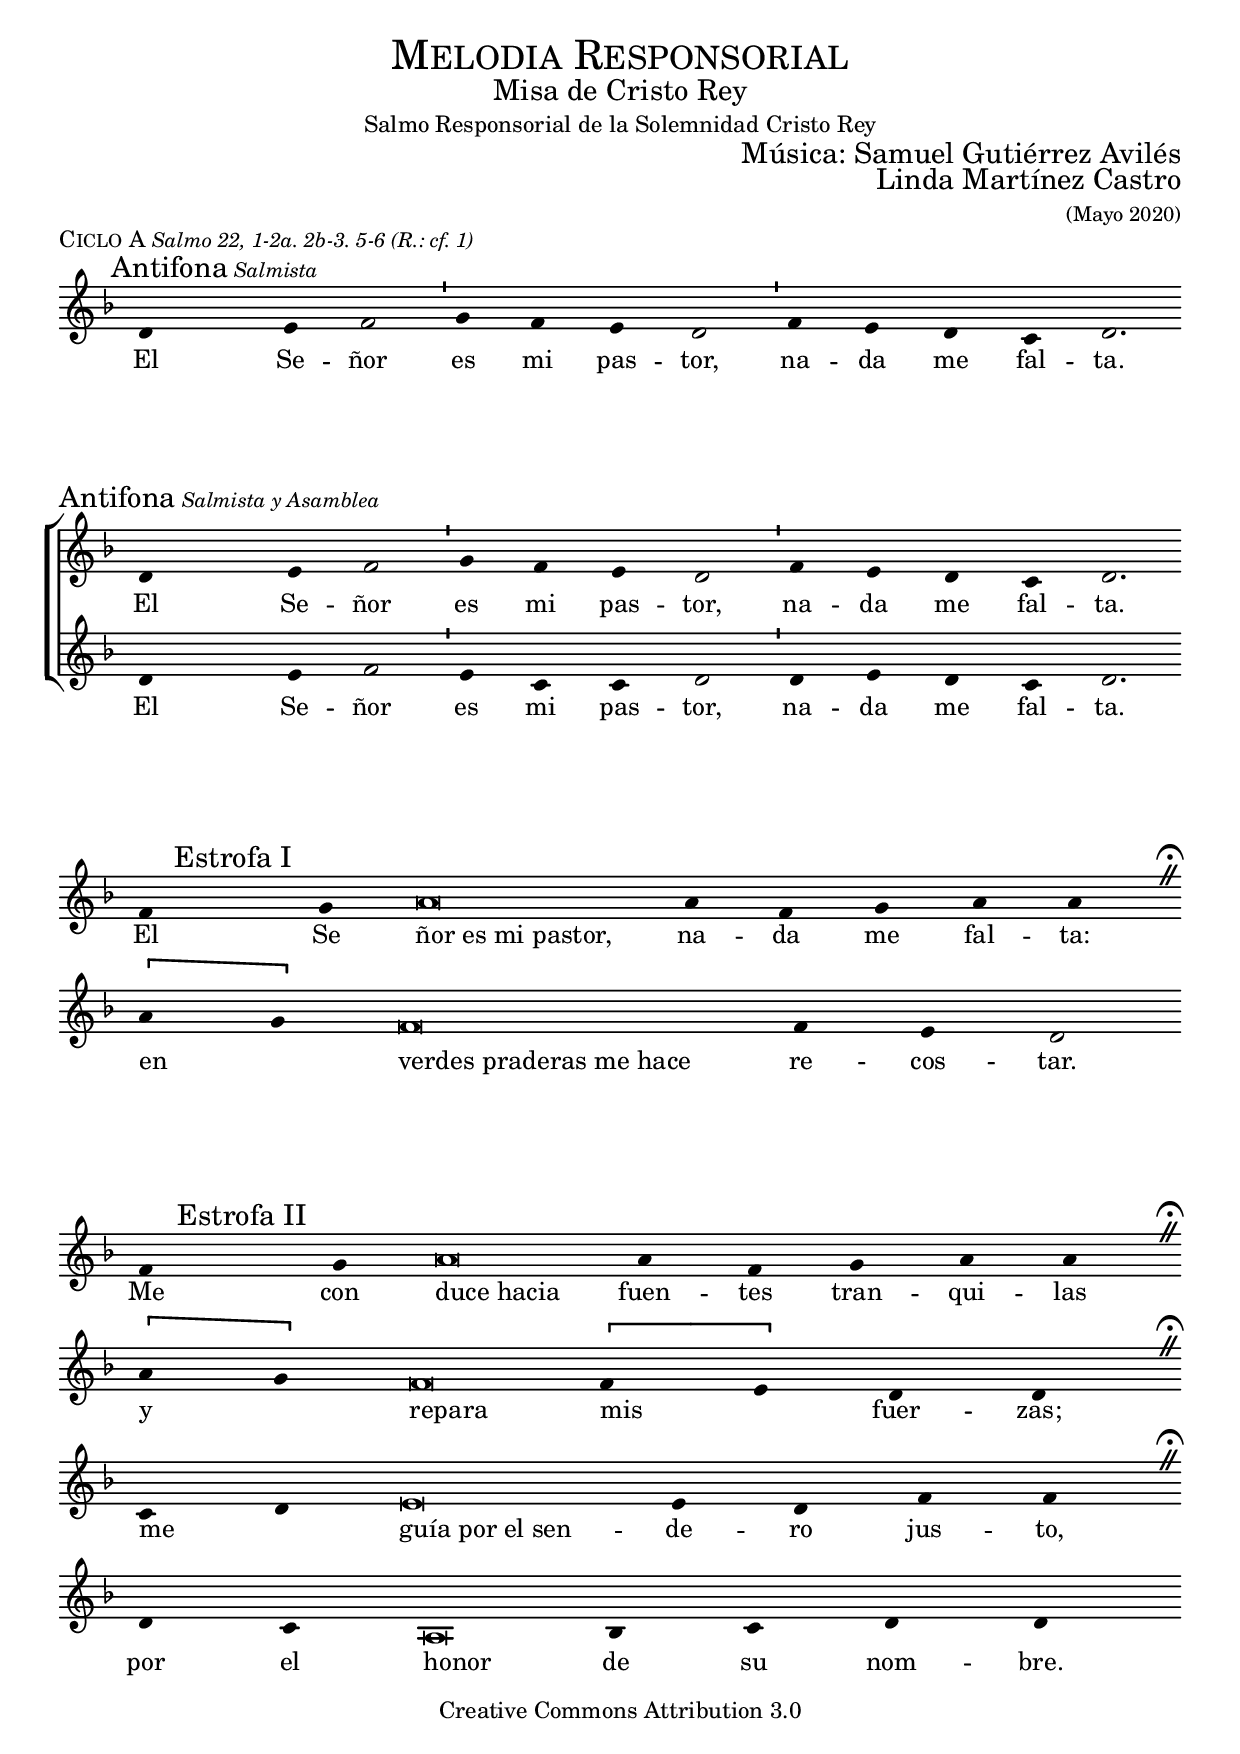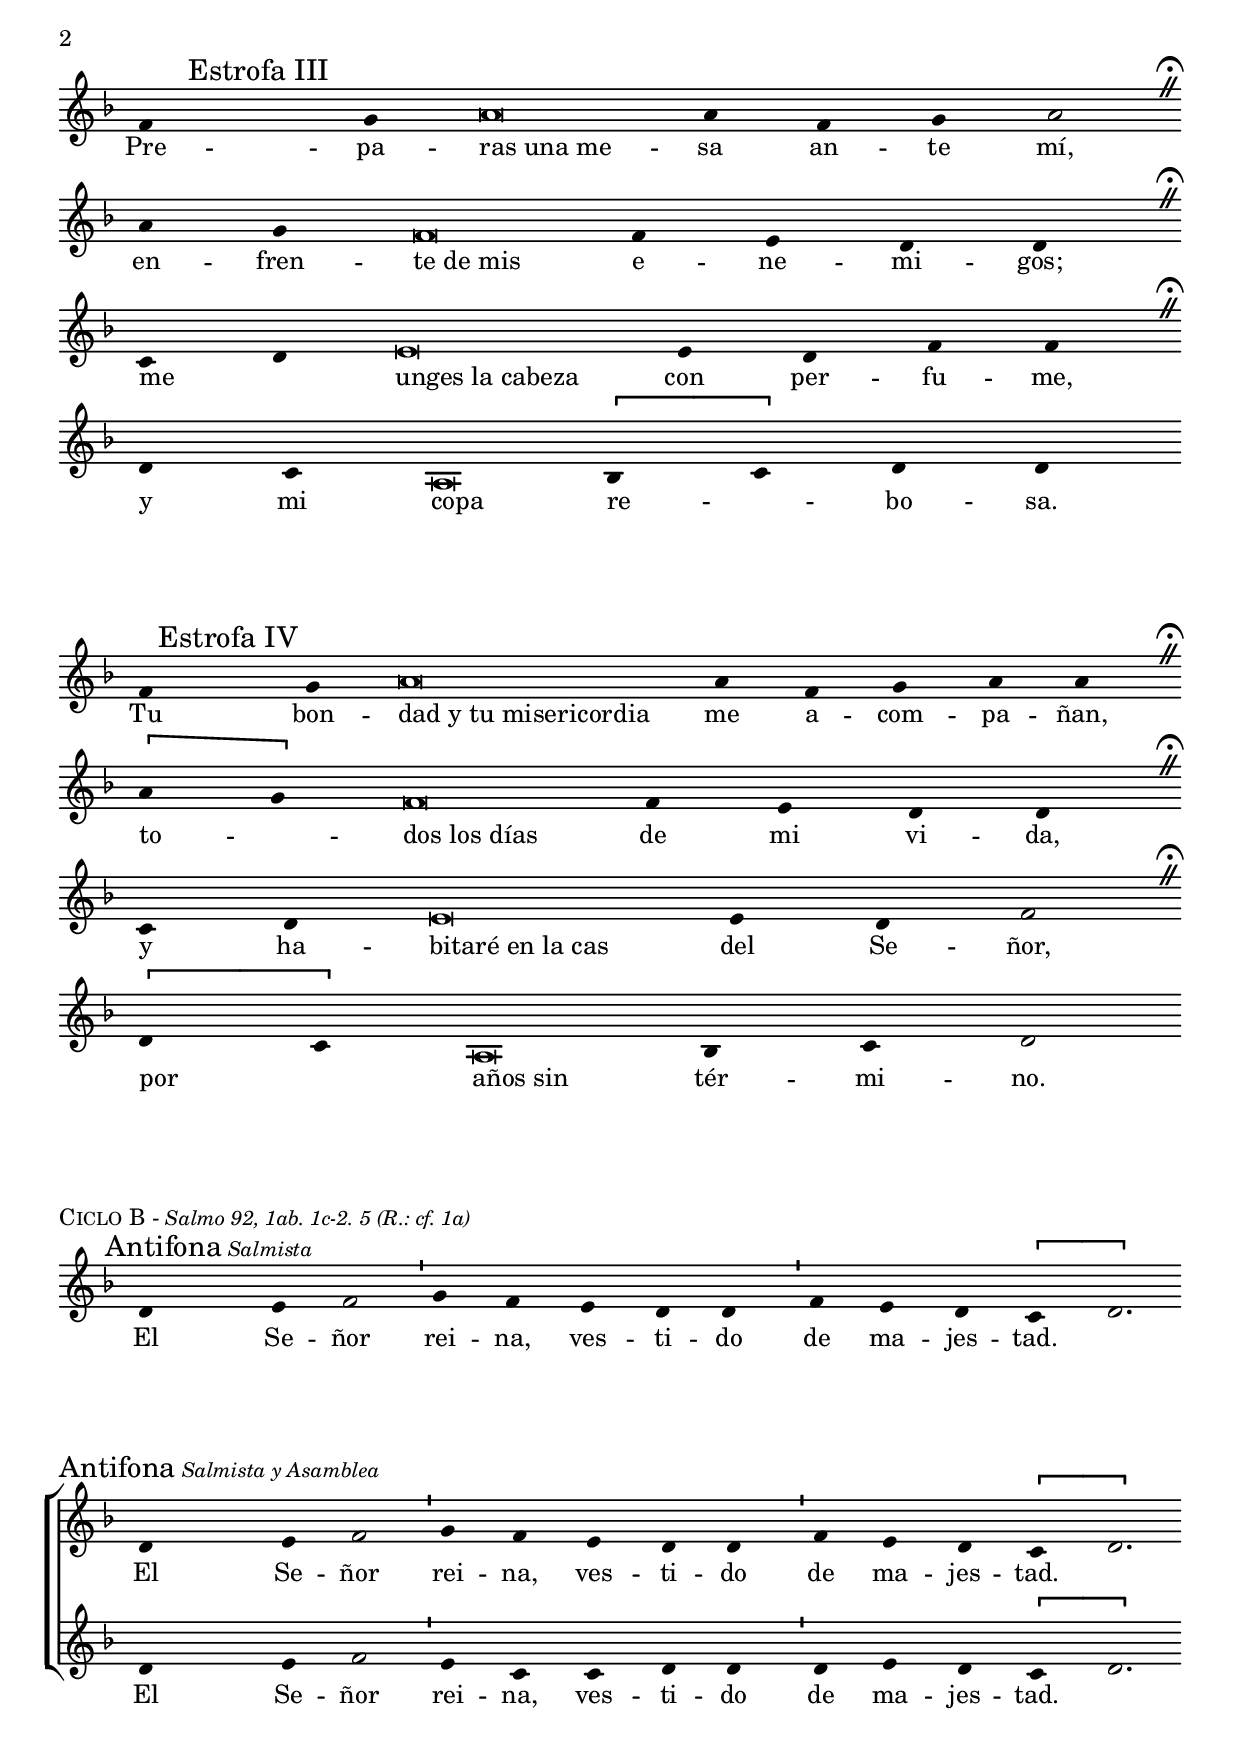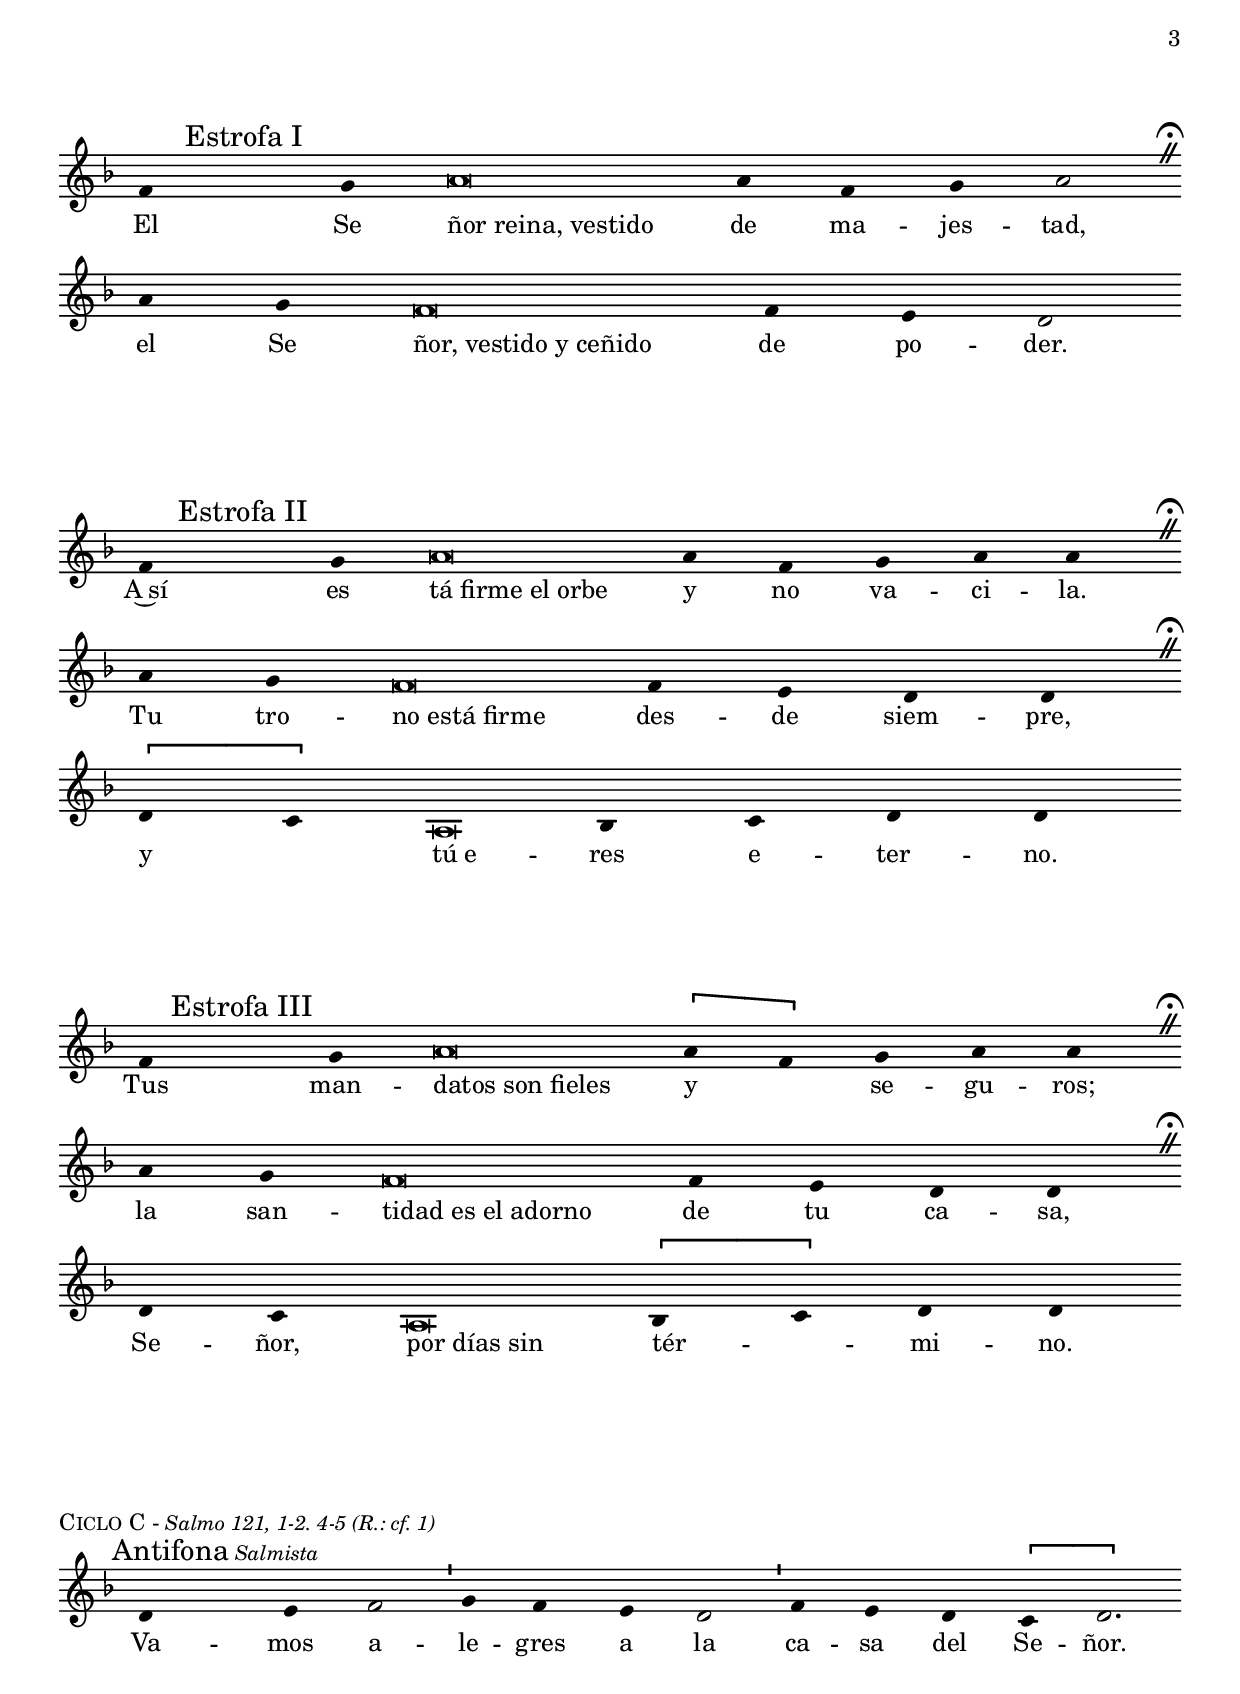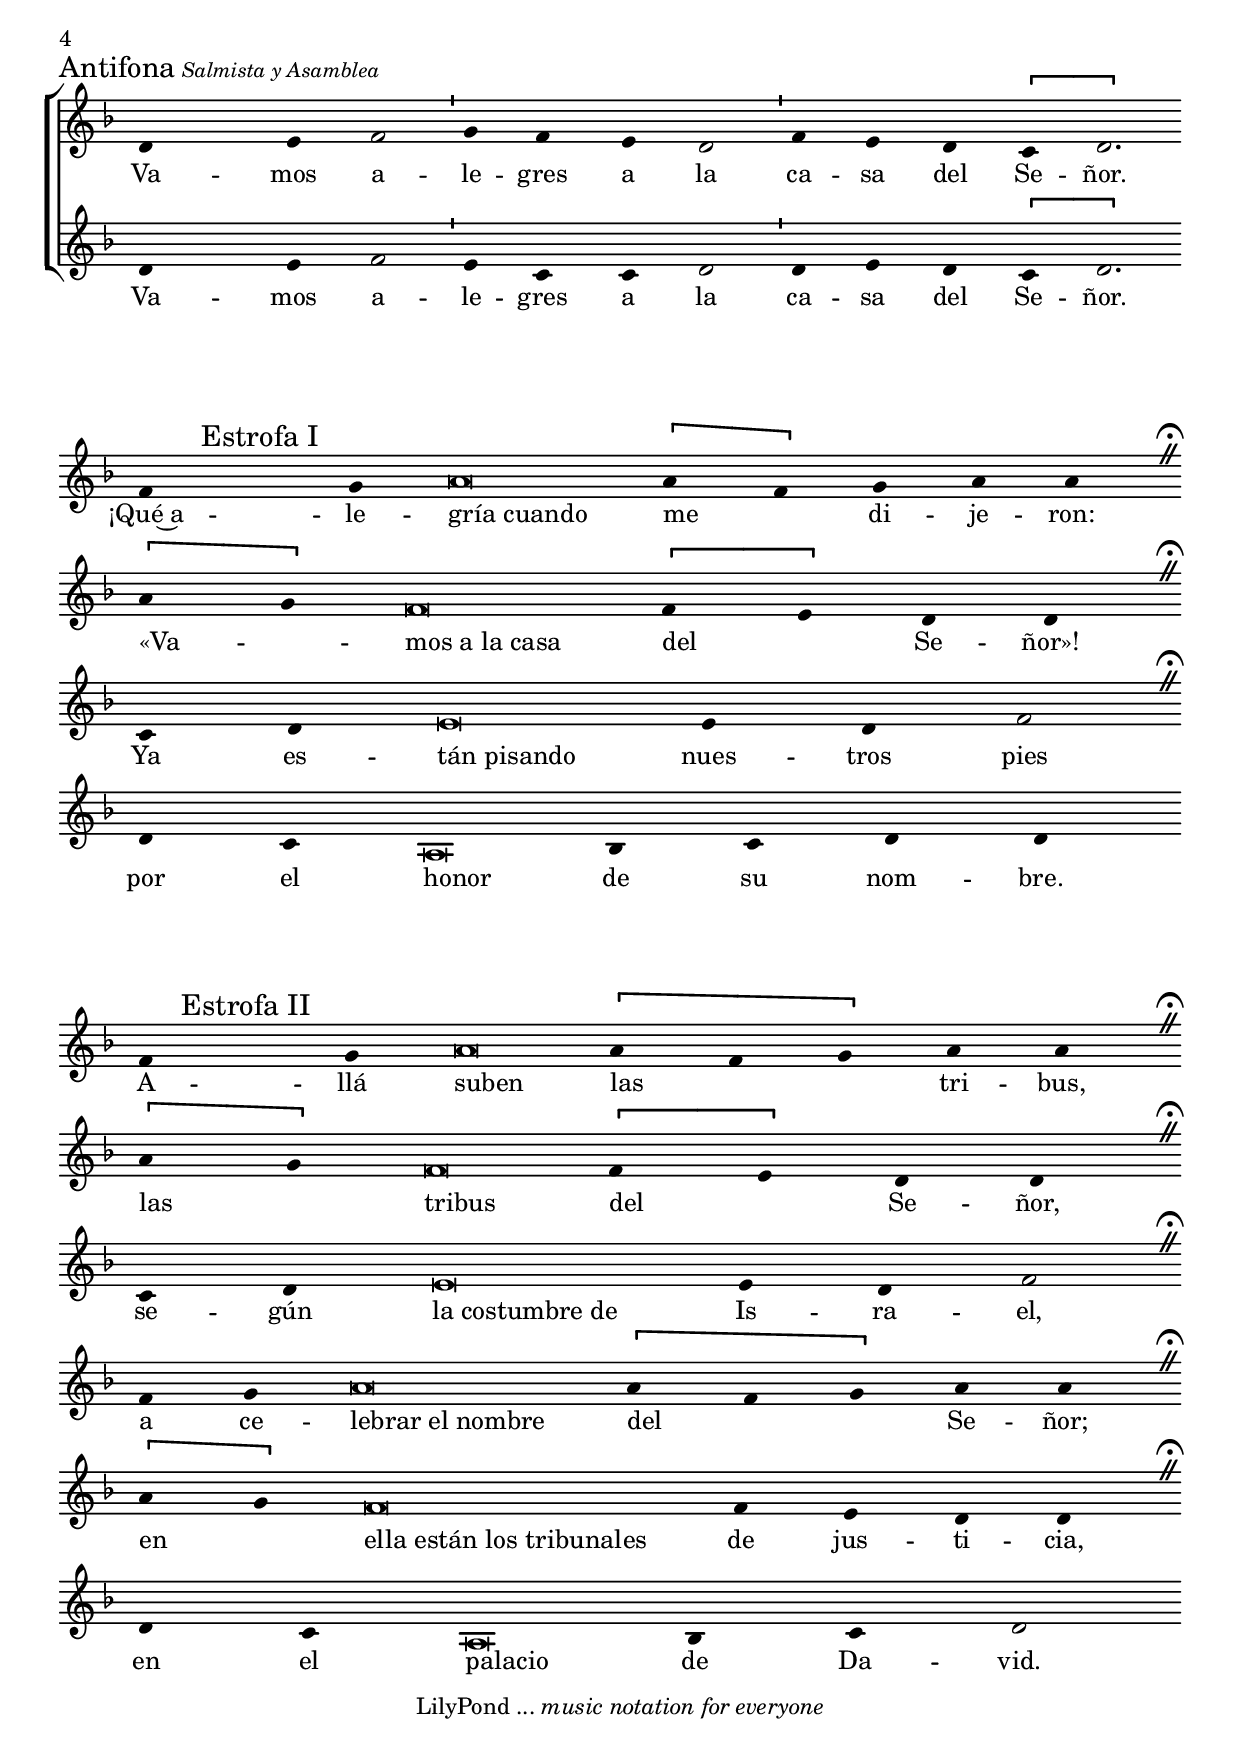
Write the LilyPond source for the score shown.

% ****************************************************************
%	Pricipe de los siglos - Melodia inspirada en las composiciones de Mons Marco Frisina
%	by serach.sam@
% ****************************************************************
\language "espanol"
\version "2.19.82"

% --- includes
\include "gregorian.ly"

%#(set-global-staff-size 19)


% --- Cabecera
\markup { \fill-line { \center-column { \fontsize #5 \smallCaps "Melodia Responsorial" \fontsize #2 "Misa de Cristo Rey" "Salmo Responsorial de la Solemnidad Cristo Rey"} } }
\markup { \fill-line { " " \right-column { \fontsize #2 "Música: Samuel Gutiérrez Avilés" } } }
\markup { \fill-line { " " \right-column { \fontsize #2 "Linda Martínez Castro" \small "(Mayo 2020)" } } }
\header {
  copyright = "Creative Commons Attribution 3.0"
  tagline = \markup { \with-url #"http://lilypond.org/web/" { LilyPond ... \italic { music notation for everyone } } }
  breakbefore = ##t
}

% --- Ciclo B
% --- acordes
harmony_stanza = \new ChordNames {
  \chordmode {
    \italianChords
    re4:m do4 re2:m do2 re2:m sib,2 do4 re2.:m
  }
}

% --- Antifona
\score {
  <<
    %\harmony_stanza
    \new Staff <<
      %\set Staff.midiInstrument = "clarinet"
      \new Voice = "melody" \relative do' {
        \set Score.timing = ##f
        %\tempo "Adagio" 4 = 70
        \time 4/4
        \key re \minor

        re4 \mark \markup{ "Antifona" \small \italic "Salmista"} mi fa2  \divisioMinima
        sol4 fa8 mi re2 \divisioMinima
        fa4 mi8 re do4 re2. \finalis \break 
        s32
      }
      \new Lyrics \lyricsto "melody" {
        El Se -- ñor es mi pas -- tor, na -- da me fal -- ta.
      }
    >>
  >>
  \header {
    piece = \markup { \smallCaps "Ciclo A" \italic \small "Salmo 22, 1-2a. 2b-3. 5-6 (R.: cf. 1)"}
  }
  \midi {}
  \layout {
    ragged-right = ##f
    \context {
      \Staff
      \remove "Time_signature_engraver"
      \remove "Bar_engraver"
      \hide Stem
      \RemoveEmptyStaves
      \hide TupletNumber
    }
    \context {
      \Score
      barAlways = ##t
    }
  }
}

% --- Antifona Repeticion
\score {
  \new StaffGroup = "Antifona" <<
    %\harmony_stanza
    \new Staff <<
      %\set Staff.midiInstrument = "clarinet"
      \new Voice = "melody" \relative do' {
        \set Score.timing = ##f
        %\tempo "Adagio" 4 = 70
        \time 4/4
        \key re \minor
        
        re4 \mark \markup{ "Antifona" \small \italic "Salmista y Asamblea"} mi fa2 \divisioMinima
        sol4 fa8 mi re2 \divisioMinima
        fa4 mi8 re do4 re2. \finalis \break 
        s32
      }
      \new Lyrics \lyricsto "melody" {
        El Se -- ñor es mi pas -- tor, na -- da me fal -- ta.
      }
    >>
    \new Staff <<
      %\set Staff.midiInstrument = "oboe"
      \new Voice = "contramelody" \relative do' {
        \set Score.timing = ##f
        %\tempo "Adagio" 4 = 70
        \time 4/4
        \key re \minor
        
        re4 mi fa2   \divisioMinima
        mi4 do8 do re2 \divisioMinima
        re4 mi8 re do4 re2. \finalis \break 
        s32
      }
      \new Lyrics \lyricsto "contramelody" {
        El Se -- ñor es mi pas -- tor, na -- da me fal -- ta.
      }
    >>
  >>
  \midi {}
  \layout {
    ragged-right = ##f
    \context {
      \Staff
      \remove "Time_signature_engraver"
      \remove "Bar_engraver"
      \hide Stem
      \RemoveEmptyStaves
      \hide TupletNumber
    }
    \context {
      \Score
      barAlways = ##t
    }
  }
}

% Estrofa I
harmony_stanza_antifona = \new ChordNames {
  \chordmode {
    \italianChords
    re4:m fa \breve R4 la2
    la4:7 sib\breve R4 re2:m
  }
}

\score {
  <<
    %\harmony_stanza_antifona
    \new Staff <<
      %\set Staff.midiInstrument = "oboe"
      \new Voice = "melody" \relative do' {
        \set Score.timing = ##f
        %\tempo "Adagio" 4 = 70
        \time 4/4
        \key re \minor
        
        \override TupletBracket.bracket-visibility = ##f
        fa8 \mark \markup{ "Estrofa I" } sol la \breve \tuplet 3/2 {la8 fa sol} la4 la \divisioMaxima \break
        \[la8 sol\] fa \breve fa8 mi re2 \finalis \break
        s32
      }
      \new Lyrics \lyricsto "melody" {
        El Se 
        \once \override LyricText.self-alignment-X = #-1
        "ñor es mi pastor," na -- da me fal -- ta:
        en _
        \once \override LyricText.self-alignment-X = #-1
        "verdes praderas me hace" re -- cos -- tar.
      }
    >>
  >>
  \midi {}
  \layout {
    ragged-right = ##f
    \context {
      \Staff
      \remove "Time_signature_engraver"
      \remove "Bar_engraver"
      \hide Stem
      \RemoveEmptyStaves
      \hide TupletNumber
    }
    \context {
      \Score
      barAlways = ##t
    }
  }
}

% Estrofa II
harmony_stanza_estrofa = \new ChordNames {
  \chordmode {
    \italianChords
    re4:m fa \breve R4 la2
    la4:7 sib \breve R4 re2:m
    la4:m do \breve R4 sib2
    R4 fa \breve sol4:m do4 re2:m
  }
}

\score {
  <<
    %\harmony_stanza_estrofa
    \new Staff <<
      \set Staff.midiInstrument = "oboe"
      \new Voice = "melody" \relative do' {
        \set Score.timing = ##f
        %\tempo "Adagio" 4 = 70
        \time 4/4
        \key re \minor
        
        \override TupletBracket.bracket-visibility = ##f
        fa8 \mark \markup{ "Estrofa II" } sol la \breve \tuplet 3/2 {la8 fa sol} la4 la \divisioMaxima \break
        \[la8 sol\] fa \breve \[fa8 mi\] re4 re \divisioMaxima \break
        do8 re mi \breve \tuplet 3/2 { mi4 re8 } fa4 fa \divisioMaxima \break
        re8 do la \breve sib4 do re4 re \finalis \break
        s32
      }
      \new Lyrics \lyricsto "melody" {
        Me con 
        \once \override LyricText.self-alignment-X = #-1
        "duce hacia" fuen -- tes tran -- qui -- las
        y _
        \once \override LyricText.self-alignment-X = #-1
        "repara" mis _ fuer -- zas;
        me _ 
        \once \override LyricText.self-alignment-X = #-1
        "guía por el sen" -- de -- ro jus -- to,
        por el 
        \once \override LyricText.self-alignment-X = #-1
        "honor" de su nom -- bre.
      }
    >>
  >>
  \midi {}
  \layout {
    ragged-right = ##f
    \context {
      \Staff
      \remove "Time_signature_engraver"
      \remove "Bar_engraver"
      \hide Stem
      \RemoveEmptyStaves
      \hide TupletNumber
    }
    \context {
      \Score
      barAlways = ##t
    }
  }
}

% Estrofa III
\score {
  <<
    %\harmony_stanza_estrofa
    \new Staff <<
      %\set Staff.midiInstrument = "oboe"
      \new Voice = "melody" \relative do' {
        \set Score.timing = ##f
        %\tempo "Adagio" 4 = 70
        \time 4/4
        \key re \minor
        
        \override TupletBracket.bracket-visibility = ##f
        fa8 \mark \markup{ "Estrofa III" } sol la \breve \tuplet 3/2 {la8 fa sol} la2 \divisioMaxima \break
        la8 sol fa \breve fa8 mi re4 re \divisioMaxima \break
        do8 re mi \breve \tuplet 3/2 { mi4 re8 } fa4 fa \divisioMaxima \break
        re8 do la \breve \[sib4 do\] re4 re \finalis \break
        s32
      }
      \new Lyrics \lyricsto "melody" {
        Pre -- pa -- 
        \once \override LyricText.self-alignment-X = #-1
        "ras una me" -- sa an -- te mí,
        en -- fren --
        \once \override LyricText.self-alignment-X = #-1
        "te de mis" e -- ne -- mi -- gos;
        me _ 
        \once \override LyricText.self-alignment-X = #-1
        "unges la cabeza" con per -- fu -- me,
        y mi
        \once \override LyricText.self-alignment-X = #-1
        "copa" re -- _ bo -- sa.
      }
    >>
  >>
  \midi {}
  \layout {
    ragged-right = ##f
    \context {
      \Staff
      \remove "Time_signature_engraver"
      \remove "Bar_engraver"
      \hide Stem
      \RemoveEmptyStaves
      \hide TupletNumber
    }
    \context {
      \Score
      barAlways = ##t
    }
  }
}

% Estrofa IV
\score {
  <<
    %\harmony_stanza_estrofa
    \new Staff <<
      %\set Staff.midiInstrument = "oboe"
      \new Voice = "melody" \relative do' {
        \set Score.timing = ##f
        %\tempo "Adagio" 4 = 70
        \time 4/4
        \key re \minor
        
        \override TupletBracket.bracket-visibility = ##f
        fa8 \mark \markup{ "Estrofa IV" } sol la \breve \tuplet 3/2 {la8 fa sol} la4 la \divisioMaxima \break
        \[la8 sol\] fa \breve fa8 mi re4 re \divisioMaxima \break
        do8 re mi \breve \tuplet 3/2 { mi4 re8 } fa2 \divisioMaxima \break
        \[re8 do\] la \breve sib4 do re2 \finalis \break
        s32
      }
      \new Lyrics \lyricsto "melody" {
        Tu bon --
        \once \override LyricText.self-alignment-X = #-1
        "dad y tu misericordia" me a -- com -- pa -- ñan,
        to -- _
        \once \override LyricText.self-alignment-X = #-1
        "dos los días" de mi vi -- da,
        y ha --
        \once \override LyricText.self-alignment-X = #-1
        "bitaré en la cas" del Se -- ñor,
        por _
        \once \override LyricText.self-alignment-X = #-1
        "años sin" tér -- mi -- no.
      }
    >>
  >>
  \midi {}
  \layout {
    ragged-right = ##f
    \context {
      \Staff
      \remove "Time_signature_engraver"
      \remove "Bar_engraver"
      \hide Stem
      \RemoveEmptyStaves
      \hide TupletNumber
    }
    \context {
      \Score
      barAlways = ##t
    }
  }
}

% --- Ciclo B
% --- acordes
harmony_stanza_b = \new ChordNames {
  \chordmode {
    \italianChords
    re4:m do4 re2:m do2 re2:m sib,2 do4 re2.:m
  }
}

% --- Antifona
\score {
  <<
    %\harmony_stanza_b
    \new Staff <<
      %\set Staff.midiInstrument = "clarinet"
      \new Voice = "melody" \relative do' {
        \set Score.timing = ##f
        %\tempo "Adagio" 4 = 70
        \time 4/4
        \key re \minor

        re4 \mark \markup{ "Antifona" \small \italic "Salmista"} mi fa2  \divisioMinima
        sol4 fa8 mi re4 re \divisioMinima
        fa4 mi8 re \[do4 re2.\] \finalis \break 
        s32
      }
      \new Lyrics \lyricsto "melody" {
        El Se -- ñor rei -- na, ves -- ti -- do de ma -- jes -- tad.
      }
    >>
  >>
  \header {
    piece = \markup { \smallCaps "Ciclo B" - \italic \small "Salmo 92, 1ab. 1c-2. 5 (R.: cf. 1a)" }
  }
  \midi {}
  \layout {
    ragged-right = ##f
    \context {
      \Staff
      \remove "Time_signature_engraver"
      \remove "Bar_engraver"
      \hide Stem
      \RemoveEmptyStaves
      \hide TupletNumber
    }
    \context {
      \Score
      barAlways = ##t
    }
  }
}

% --- Antifona Repeticion
\score {
  \new StaffGroup = "Antifona" <<
    %\harmony_stanza
    \new Staff <<
      %\set Staff.midiInstrument = "clarinet"
      \new Voice = "melody" \relative do' {
        \set Score.timing = ##f
        %\tempo "Adagio" 4 = 70
        \time 4/4
        \key re \minor
        
        re4 \mark \markup{ "Antifona" \small \italic "Salmista y Asamblea"} mi fa2 \divisioMinima
        sol4 fa8 mi re4 re \divisioMinima
        fa4 mi8 re \[do4 re2.\] \finalis \break 
        s32
      }
      \new Lyrics \lyricsto "melody" {
        El Se -- ñor rei -- na, ves -- ti -- do de ma -- jes -- tad.
      }
    >>
    \new Staff <<
      %\set Staff.midiInstrument = "oboe"
      \new Voice = "contramelody" \relative do' {
        \set Score.timing = ##f
        %\tempo "Adagio" 4 = 70
        \time 4/4
        \key re \minor
        
        re4 mi fa2   \divisioMinima
        mi4 do8 do re4 re \divisioMinima
        re4 mi8 re \[do4 re2.\] \finalis \break 
        s32
      }
      \new Lyrics \lyricsto "contramelody" {
        El Se -- ñor rei -- na, ves -- ti -- do de ma -- jes -- tad.
      }
    >>
  >>
  \midi {}
  \layout {
    ragged-right = ##f
    \context {
      \Staff
      \remove "Time_signature_engraver"
      \remove "Bar_engraver"
      \hide Stem
      \RemoveEmptyStaves
      \hide TupletNumber
    }
    \context {
      \Score
      barAlways = ##t
    }
  }
}

\score {
  <<
    %\harmony_stanza_antifona
    \new Staff <<
      %\set Staff.midiInstrument = "oboe"
      \new Voice = "melody" \relative do' {
        \set Score.timing = ##f
        %\tempo "Adagio" 4 = 70
        \time 4/4
        \key re \minor
        
        \override TupletBracket.bracket-visibility = ##f
        fa8 \mark \markup{ "Estrofa I" } sol la \breve \tuplet 3/2 {la8 fa sol} la2 \divisioMaxima \break
        la8 sol fa \breve fa8 mi re2 \finalis \break
        s32
      }
      \new Lyrics \lyricsto "melody" {
        El Se 
        \once \override LyricText.self-alignment-X = #-1
        "ñor reina, vestido" de ma -- jes -- tad,
        el Se
        \once \override LyricText.self-alignment-X = #-1
        "ñor, vestido y ceñido" de po -- der.
      }
    >>
  >>
  \midi {}
  \layout {
    ragged-right = ##f
    \context {
      \Staff
      \remove "Time_signature_engraver"
      \remove "Bar_engraver"
      \hide Stem
      \RemoveEmptyStaves
      \hide TupletNumber
    }
    \context {
      \Score
      barAlways = ##t
    }
  }
}

\score {
  <<
    %\harmony_stanza_estrofa
    \new Staff <<
      \set Staff.midiInstrument = "oboe"
      \new Voice = "melody" \relative do' {
        \set Score.timing = ##f
        %\tempo "Adagio" 4 = 70
        \time 4/4
        \key re \minor
        
        \override TupletBracket.bracket-visibility = ##f
        fa8 \mark \markup{ "Estrofa II" } sol la \breve \tuplet 3/2 {la8 fa sol} la4 la \divisioMaxima \break
        la8 sol fa \breve fa8 mi re4 re \divisioMaxima \break
        \[re8 do\] la \breve sib4 do re4 re \finalis \break
        s32
      }
      \new Lyrics \lyricsto "melody" {
        A~sí es
        \once \override LyricText.self-alignment-X = #-1
        "tá firme el orbe" y no va -- ci -- la.
        Tu tro --
        \once \override LyricText.self-alignment-X = #-1
        "no está firme" des -- de siem -- pre,        
        y _ 
        \once \override LyricText.self-alignment-X = #-1
        "tú e" -- res e -- ter -- no.
      }
    >>
  >>
  \midi {}
  \layout {
    ragged-right = ##f
    \context {
      \Staff
      \remove "Time_signature_engraver"
      \remove "Bar_engraver"
      \hide Stem
      \RemoveEmptyStaves
      \hide TupletNumber
    }
    \context {
      \Score
      barAlways = ##t
    }
  }
}

\score {
  <<
    %\harmony_stanza_estrofa
    \new Staff <<
      \set Staff.midiInstrument = "oboe"
      \new Voice = "melody" \relative do' {
        \set Score.timing = ##f
        %\tempo "Adagio" 4 = 70
        \time 4/4
        \key re \minor
        
        \override TupletBracket.bracket-visibility = ##f
        fa8 \mark \markup{ "Estrofa III" } sol la \breve \tuplet 3/2 {\[la8 fa\] sol} la4 la \divisioMaxima \break
        la8 sol fa \breve fa8 mi re4 re \divisioMaxima \break
        re8 do la \breve \[sib4 do\] re4 re \finalis \break
        s32
      }
      \new Lyrics \lyricsto "melody" {
        Tus man --
        \once \override LyricText.self-alignment-X = #-1
        "datos son fieles" y _ se -- gu -- ros;
        la san --
        \once \override LyricText.self-alignment-X = #-1
        "tidad es el adorno" de tu ca -- sa,
        Se -- ñor, 
        \once \override LyricText.self-alignment-X = #-1
        "por días sin" tér -- _ mi -- no.
      }
    >>
  >>
  \midi {}
  \layout {
    ragged-right = ##f
    \context {
      \Staff
      \remove "Time_signature_engraver"
      \remove "Bar_engraver"
      \hide Stem
      \RemoveEmptyStaves
      \hide TupletNumber
    }
    \context {
      \Score
      barAlways = ##t
    }
  }
}

% --- Antifona
\score {
  <<
    %\harmony_stanza_b
    \new Staff <<
      %\set Staff.midiInstrument = "clarinet"
      \new Voice = "melody" \relative do' {
        \set Score.timing = ##f
        %\tempo "Adagio" 4 = 70
        \time 4/4
        \key re \minor

        re4 \mark \markup{ "Antifona" \small \italic "Salmista"} mi fa2  \divisioMinima
        sol4 fa8 mi re2 \divisioMinima
        fa4 mi8 re \[do4 re2.\] \finalis \break 
        s32
      }
      \new Lyrics \lyricsto "melody" {
        Va -- mos a -- le -- gres a la ca -- sa del Se -- ñor.
      }
    >>
  >>
  \header {
    piece = \markup { \smallCaps "Ciclo C" - \italic \small "Salmo 121, 1-2. 4-5 (R.: cf. 1)" }
  }
  \midi {}
  \layout {
    ragged-right = ##f
    \context {
      \Staff
      \remove "Time_signature_engraver"
      \remove "Bar_engraver"
      \hide Stem
      \RemoveEmptyStaves
      \hide TupletNumber
    }
    \context {
      \Score
      barAlways = ##t
    }
  }
}

% --- Antifona Repeticion
\score {
  \new StaffGroup = "Antifona" <<
    %\harmony_stanza
    \new Staff <<
      %\set Staff.midiInstrument = "clarinet"
      \new Voice = "melody" \relative do' {
        \set Score.timing = ##f
        %\tempo "Adagio" 4 = 70
        \time 4/4
        \key re \minor
        
        re4 \mark \markup{ "Antifona" \small \italic "Salmista y Asamblea"} mi fa2 \divisioMinima
        sol4 fa8 mi re2 \divisioMinima
        fa4 mi8 re \[do4 re2.\] \finalis \break 
        s32
      }
      \new Lyrics \lyricsto "melody" {
        Va -- mos a -- le -- gres a la ca -- sa del Se -- ñor.
      }
    >>
    \new Staff <<
      %\set Staff.midiInstrument = "oboe"
      \new Voice = "contramelody" \relative do' {
        \set Score.timing = ##f
        %\tempo "Adagio" 4 = 70
        \time 4/4
        \key re \minor
        
        re4 mi fa2   \divisioMinima
        mi4 do8 do re2 \divisioMinima
        re4 mi8 re \[do4 re2.\] \finalis \break 
        s32
      }
      \new Lyrics \lyricsto "contramelody" {
        Va -- mos a -- le -- gres a la ca -- sa del Se -- ñor.
      }
    >>
  >>
  \midi {}
  \layout {
    ragged-right = ##f
    \context {
      \Staff
      \remove "Time_signature_engraver"
      \remove "Bar_engraver"
      \hide Stem
      \RemoveEmptyStaves
      \hide TupletNumber
    }
    \context {
      \Score
      barAlways = ##t
    }
  }
}

\score {
  <<
    %\harmony_stanza_estrofa
    \new Staff <<
      \set Staff.midiInstrument = "oboe"
      \new Voice = "melody" \relative do' {
        \set Score.timing = ##f
        %\tempo "Adagio" 4 = 70
        \time 4/4
        \key re \minor
        
        \override TupletBracket.bracket-visibility = ##f
        fa8 \mark \markup{ "Estrofa I" } sol la \breve \tuplet 3/2 {\[la8 fa\] sol} la4 la \divisioMaxima \break
        \[la8 sol\] fa \breve \[fa8 mi\] re4 re \divisioMaxima \break
        do8 re mi \breve \tuplet 3/2 { mi4 re8 } fa2 \divisioMaxima \break
        re8 do la \breve sib4 do re4 re \finalis \break
        s32
      }
      \new Lyrics \lyricsto "melody" {
        ¡Qué~a -- le -- 
        \once \override LyricText.self-alignment-X = #-1
        "gría cuando" me _ di -- je -- ron:
        «Va -- _
        \once \override LyricText.self-alignment-X = #-1
        "mos a la casa" del _ Se -- ñor»!
        Ya es --
        \once \override LyricText.self-alignment-X = #-1
        "tán pisando" nues -- tros pies
        por el 
        \once \override LyricText.self-alignment-X = #-1
        "honor" de su nom -- bre.
      }
    >>
  >>
  \midi {}
  \layout {
    ragged-right = ##f
    \context {
      \Staff
      \remove "Time_signature_engraver"
      \remove "Bar_engraver"
      \hide Stem
      \RemoveEmptyStaves
      \hide TupletNumber
    }
    \context {
      \Score
      barAlways = ##t
    }
  }
}

\score {
  <<
    %\harmony_stanza_estrofa
    \new Staff <<
      \set Staff.midiInstrument = "oboe"
      \new Voice = "melody" \relative do' {
        \set Score.timing = ##f
        %\tempo "Adagio" 4 = 70
        \time 4/4
        \key re \minor
        
        \override TupletBracket.bracket-visibility = ##f
        fa8 \mark \markup{ "Estrofa II" } sol la \breve \tuplet 3/2 {\[la8 fa sol\]} la4 la \divisioMaxima \break
        \[la8 sol\] fa \breve \[fa8 mi\] re4 re \divisioMaxima \break
        do8 re mi \breve \tuplet 3/2 { mi4 re8 } fa2 \divisioMaxima \break
        fa8 sol la \breve \tuplet 3/2 {\[la8 fa sol\]} la4 la \divisioMaxima \break
        \[la8 sol\] fa \breve fa8 mi re4 re \divisioMaxima \break
        re8 do la \breve sib4 do re2 \finalis \break
        s32
      }
      \new Lyrics \lyricsto "melody" {
        A -- llá
        \once \override LyricText.self-alignment-X = #-1
        "suben" las _ _ tri -- bus,  
        las _
        \once \override LyricText.self-alignment-X = #-1
        "tribus" del _ Se -- ñor,
        se -- gún
        \once \override LyricText.self-alignment-X = #-1
        "la costumbre de" Is -- ra -- el,
        a ce --
        \once \override LyricText.self-alignment-X = #-1
        "lebrar el nombre" del _ _ Se -- ñor;  
        en _
        \once \override LyricText.self-alignment-X = #-1
        "ella están los tribunales" de jus -- ti -- cia,
        en el 
        \once \override LyricText.self-alignment-X = #-1
        "palacio" de Da -- vid.
      }
    >>
  >>
  \midi {}
  \layout {
    ragged-right = ##f
    \context {
      \Staff
      \remove "Time_signature_engraver"
      \remove "Bar_engraver"
      \hide Stem
      \RemoveEmptyStaves
      \hide TupletNumber
    }
    \context {
      \Score
      barAlways = ##t
    }
  }
}

% --- Papel
\paper{
  #(set-default-paper-size "letter")
  page-breaking = #ly:page-turn-breaking
}